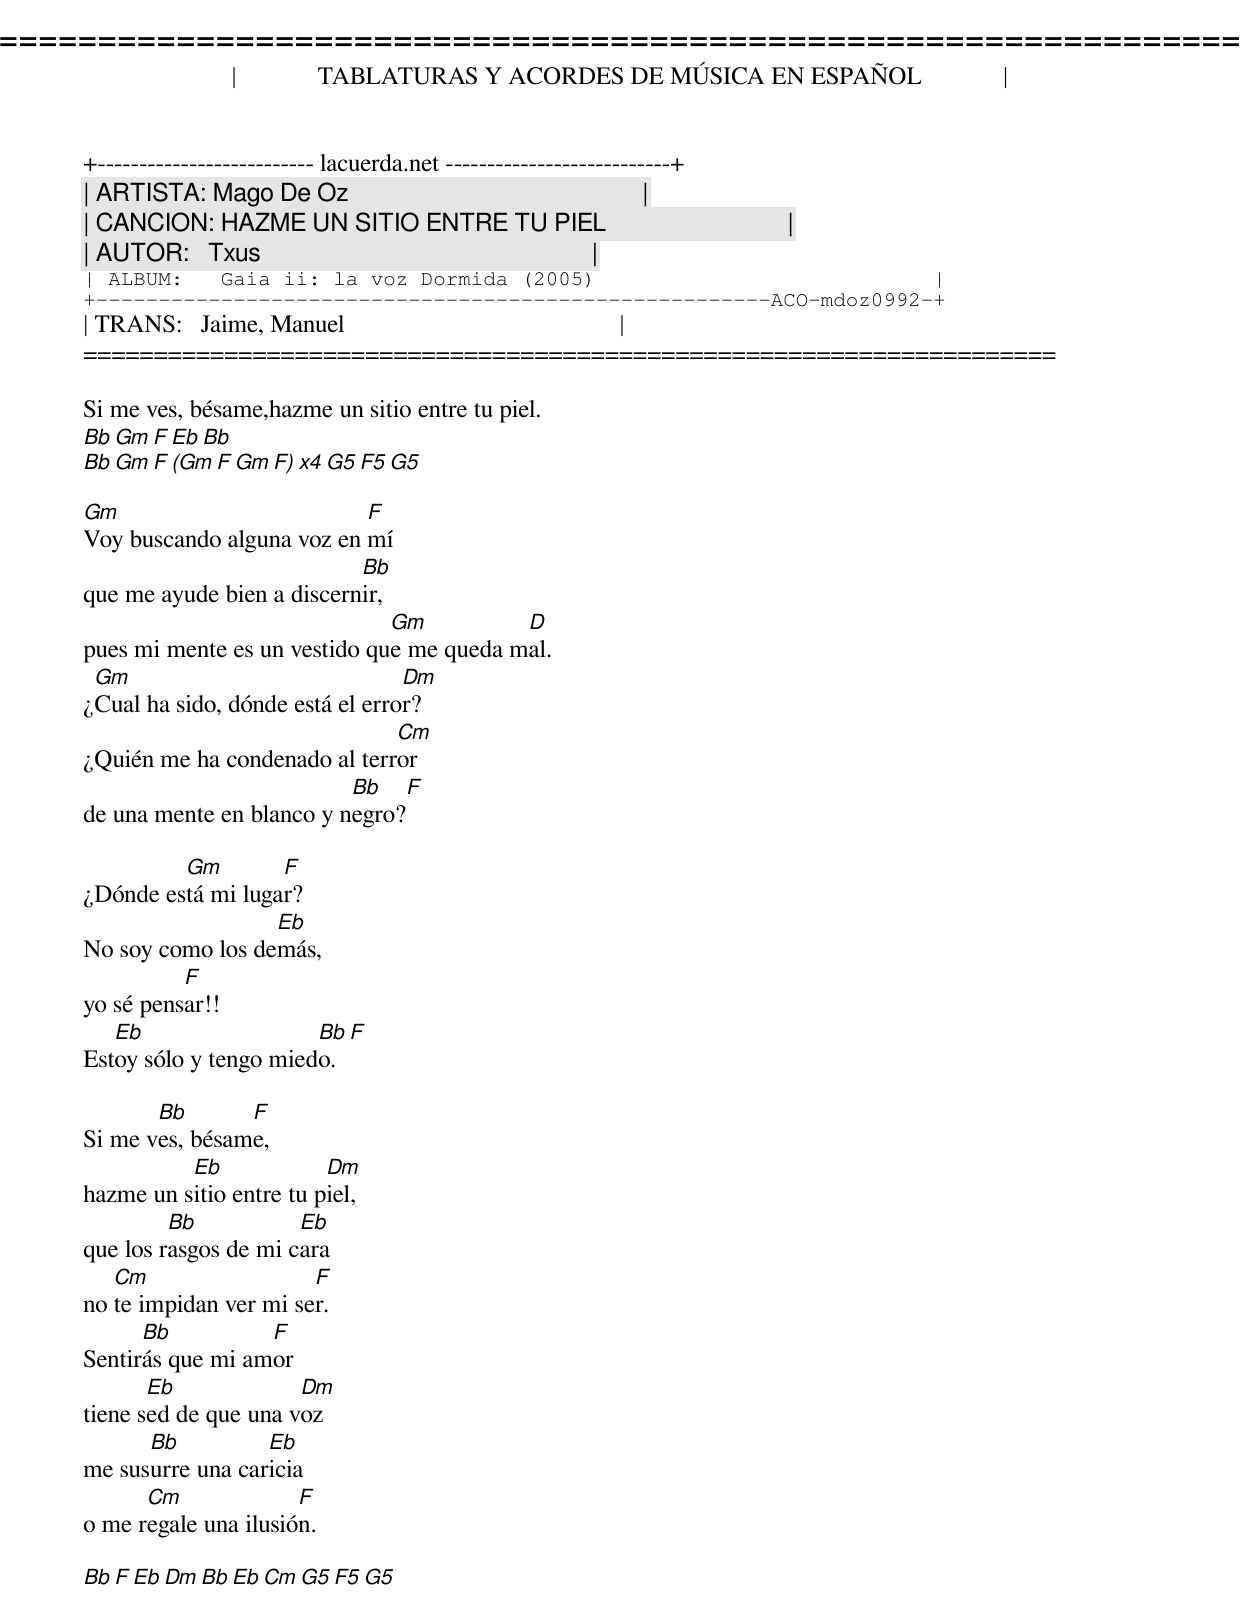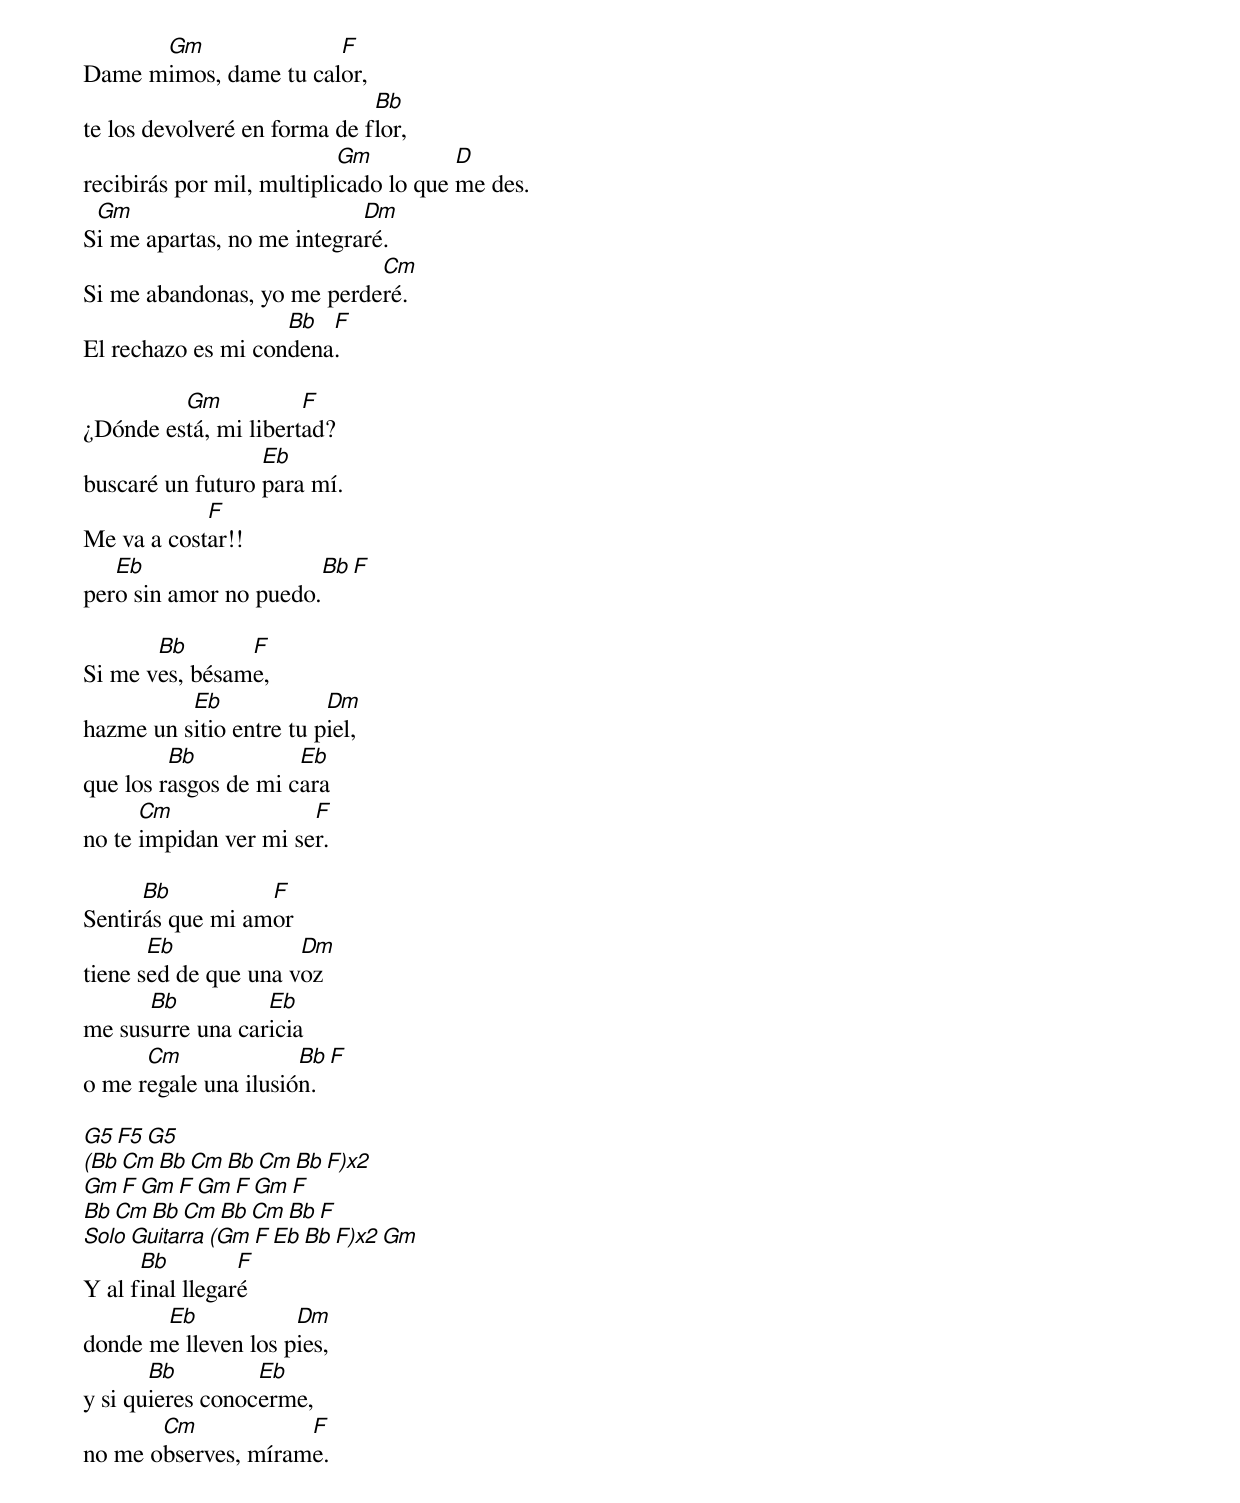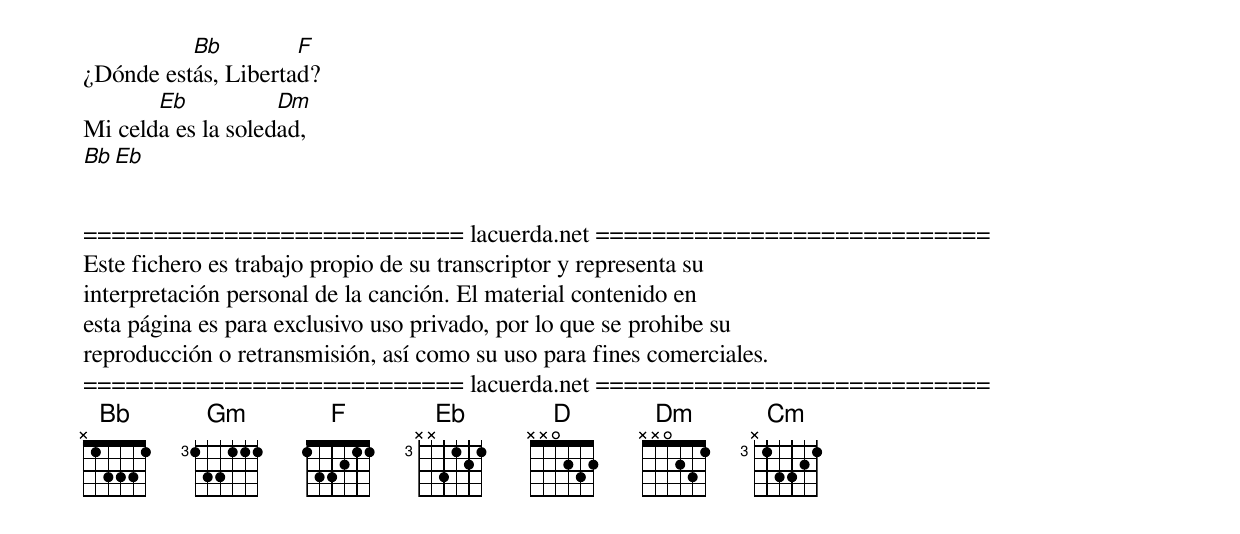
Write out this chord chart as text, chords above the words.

=====================================================================
|             TABLATURAS Y ACORDES DE MÚSICA EN ESPAÑOL             |
+-------------------------- lacuerda.net ---------------------------+
| ARTISTA: Mago De Oz                                               |
| CANCION: HAZME UN SITIO ENTRE TU PIEL                             |
| AUTOR:   Txus                                                     |
| ALBUM:   Gaia ii: la voz Dormida (2005)                           |
+------------------------------------------------------ACO-mdoz0992-+
| TRANS:   Jaime, Manuel                                            |
=====================================================================

Si me ves, bésame,hazme un sitio entre tu piel.
Bb Gm F Eb Bb
Bb Gm F (Gm F Gm F) x4 G5 F5 G5

Gm                         F
Voy buscando alguna voz en mí
                           Bb
que me ayude bien a discernir,
                              Gm          D
pues mi mente es un vestido que me queda mal.
 Gm                              Dm
¿Cual ha sido, dónde está el error?
                              Cm
¿Quién me ha condenado al terror
                          Bb      F
de una mente en blanco y negro?

         Gm        F
¿Dónde está mi lugar?
                  Eb
No soy como los demás,
          F
yo sé pensar!!
   Eb                  Bb     F
Estoy sólo y tengo miedo.

       Bb       F
Si me ves, bésame,
          Eb             Dm
hazme un sitio entre tu piel,
         Bb           Eb
que los rasgos de mi cara
   Cm                  F
no te impidan ver mi ser.
      Bb          F
Sentirás que mi amor
       Eb             Dm
tiene sed de que una voz
      Bb          Eb
me susurre una caricia
      Cm              F
o me regale una ilusión.

 Bb  F  Eb  Dm  Bb  Eb  Cm  G5 F5 G5

      Gm               F
Dame mimos, dame tu calor,
                              Bb
te los devolveré en forma de flor,
                           Gm          D
recibirás por mil, multiplicado lo que me des.
 Gm                         Dm
Si me apartas, no me integraré.
                            Cm
Si me abandonas, yo me perderé.
                    Bb  F
El rechazo es mi condena.

         Gm           F
¿Dónde está, mi libertad?
                  Eb
buscaré un futuro para mí.
            F
Me va a costar!!
   Eb                  Bb   F
pero sin amor no puedo.

       Bb       F
Si me ves, bésame,
          Eb             Dm
hazme un sitio entre tu piel,
         Bb           Eb
que los rasgos de mi cara
      Cm               F
no te impidan ver mi ser.

      Bb          F
Sentirás que mi amor
       Eb             Dm
tiene sed de que una voz
      Bb          Eb
me susurre una caricia
      Cm              Bb F
o me regale una ilusión.

G5 F5 G5
(Bb Cm Bb Cm Bb Cm Bb F)x2
Gm F Gm F Gm F Gm F
Bb Cm Bb Cm Bb Cm Bb F
Solo Guitarra (Gm F Eb Bb F)x2  Gm
      Bb         F
Y al final llegaré
       Eb            Dm
donde me lleven los pies,
       Bb         Eb
y si quieres conocerme,
       Cm            F
no me observes, mírame.

          Bb         F
¿Dónde estás, Libertad?
       Eb           Dm
Mi celda es la soledad,
      Bb            Eb


=========================== lacuerda.net ============================
Este fichero es trabajo propio de su transcriptor y representa su
interpretación personal de la canción. El material contenido en
esta página es para exclusivo uso privado, por lo que se prohibe su
reproducción o retransmisión, así como su uso para fines comerciales.
=========================== lacuerda.net ============================
